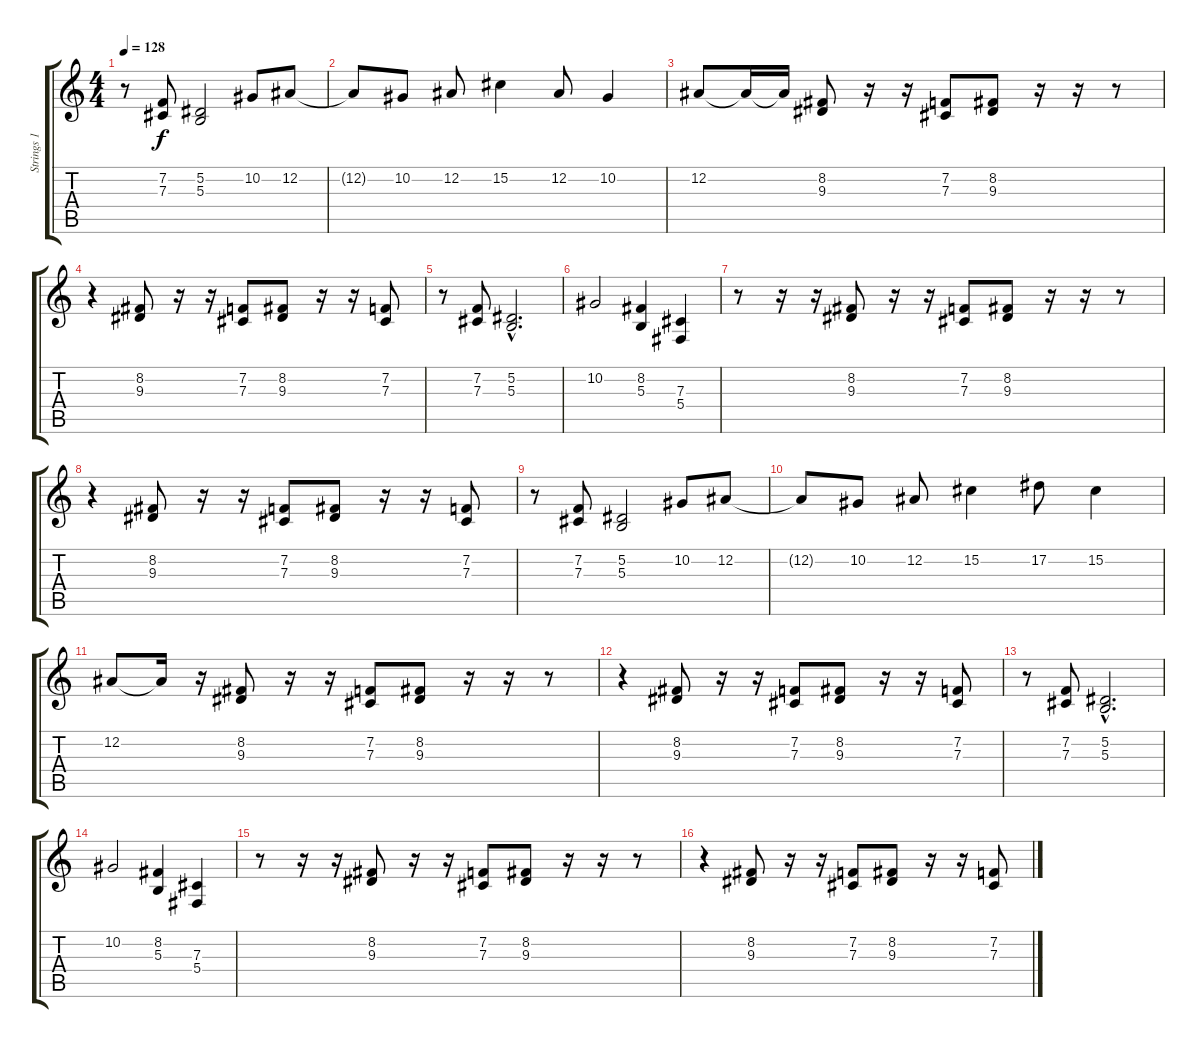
\track ("Strings 1" "Strings 1") {instrument stringensemble1}
\staff {score tabs}
\tuning (Eb4 Bb3 Gb3 Db3 Ab2 Eb2) {hide}
\ts (4 4)
\tempo 128
\clef g2
\ks c
r.8{dy f} (7.2 7.3).8 (5.2 5.3).2 10.2.8 12.2.8 |
12.2{t}.8 10.2.8 12.2.8 15.2.4 12.2.8 10.2.4 |
12.2.8 12.2{t}.16 12.2{t}.16 (8.2 9.3).8 r.16 r.16 (7.2 7.3).8 (8.2 9.3).8 r.16 r.16 r.8 |
r.4 (8.2 9.3).8 r.16 r.16 (7.2 7.3).8 (8.2 9.3).8 r.16 r.16 (7.2 7.3).8 |
r.8 (7.2 7.3).8 (5.2{hac} 5.3{hac}).2{d} |
10.2.2 (8.2 5.3).4 (7.3 5.4).4 |
r.8 r.16 r.16 (8.2 9.3).8 r.16 r.16 (7.2 7.3).8 (8.2 9.3).8 r.16 r.16 r.8 |
r.4 (8.2 9.3).8 r.16 r.16 (7.2 7.3).8 (8.2 9.3).8 r.16 r.16 (7.2 7.3).8 |
r.8 (7.2 7.3).8 (5.2 5.3).2 10.2.8 12.2.8 |
12.2{t}.8 10.2.8 12.2.8 15.2.4 17.2.8 15.2.4 |
12.2.8 12.2{t}.16 r.16 (8.2 9.3).8 r.16 r.16 (7.2 7.3).8 (8.2 9.3).8 r.16 r.16 r.8 |
r.4 (8.2 9.3).8 r.16 r.16 (7.2 7.3).8 (8.2 9.3).8 r.16 r.16 (7.2 7.3).8 |
r.8 (7.2 7.3).8 (5.2{hac} 5.3{hac}).2{d} |
10.2.2 (8.2 5.3).4 (7.3 5.4).4 |
r.8{volume 16} r.16 r.16 (8.2 9.3).8 r.16 r.16 (7.2 7.3).8 (8.2 9.3).8 r.16 r.16 r.8 |
r.4 (8.2 9.3).8 r.16 r.16 (7.2 7.3).8 (8.2 9.3).8 r.16 r.16 (7.2 7.3).8
